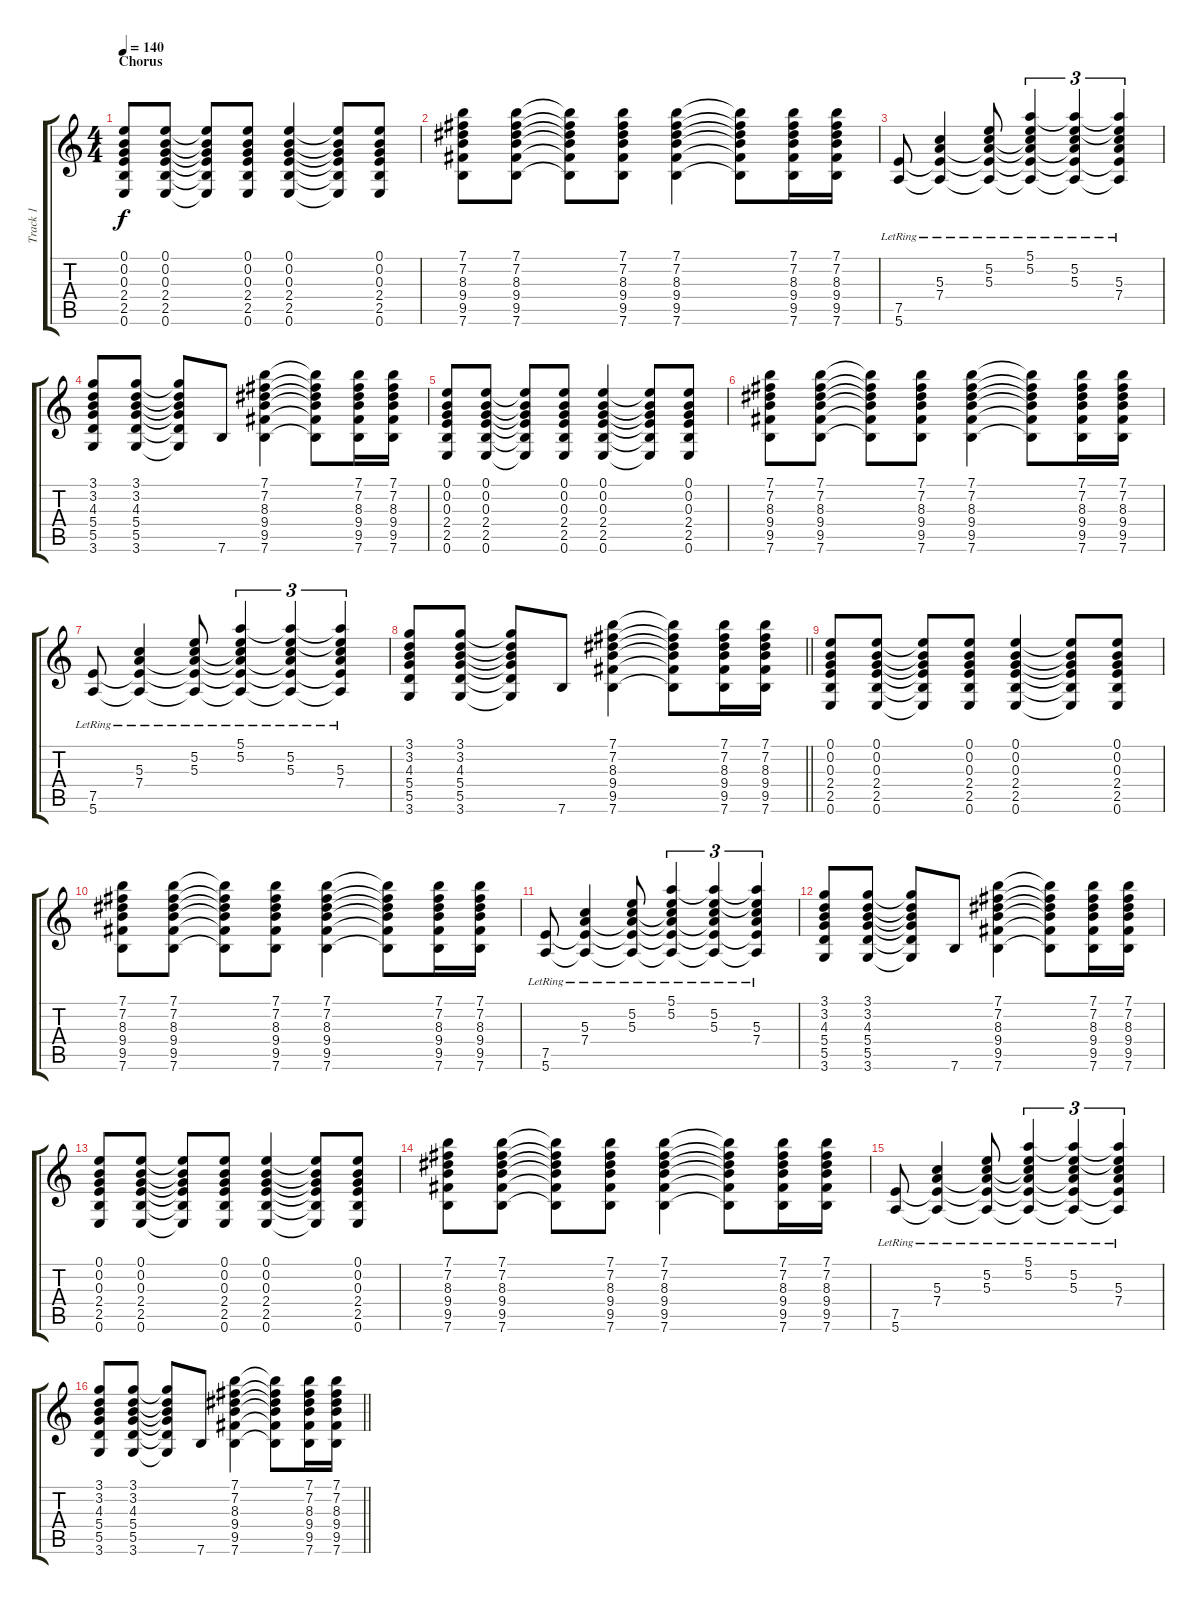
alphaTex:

\track ("Track 1" "Track 1") {instrument distortionguitar}
\staff {score tabs}
\tuning (E4 B3 G3 D3 A2 E2) {hide}
\ts (4 4)
\section ("" "Chorus")
\tempo 140
\clef g2
\ks c
(0.1 0.2 0.3 2.4 2.5 0.6).8{dy f} (0.1 0.2 0.3 2.4 2.5 0.6).8 (0.1{t} 0.2{t} 0.3{t} 2.4{t} 2.5{t} 0.6{t}).8 (0.1 0.2 0.3 2.4 2.5 0.6).8 (0.1 0.2 0.3 2.4 2.5 0.6).4 (0.1{t} 0.2{t} 0.3{t} 2.4{t} 2.5{t} 0.6{t}).8 (0.1 0.2 0.3 2.4 2.5 0.6).8 |
(7.1 7.2 8.3 9.4 9.5 7.6).8 (7.1 7.2 8.3 9.4 9.5 7.6).8 (7.1{t} 7.2{t} 8.3{t} 9.4{t} 9.5{t} 7.6{t}).8 (7.1 7.2 8.3 9.4 9.5 7.6).8 (7.1 7.2 8.3 9.4 9.5 7.6).4 (7.1{t} 7.2{t} 8.3{t} 9.4{t} 9.5{t} 7.6{t}).8 (7.1 7.2 8.3 9.4 9.5 7.6).16 (7.1 7.2 8.3 9.4 9.5 7.6).16 |
(7.5{lr} 5.6{lr}).8 (5.3{lr} 7.4{lr} 7.5{t} 5.6{t}).4 (5.2{lr} 5.3{lr} 7.4{t} 7.5{t} 5.6{t}).8 (5.1{lr} 5.2{lr} 5.3{t} 7.4{t} 7.5{t} 5.6{t}).4{tu (3 2)} (5.1{t} 5.2{lr} 5.3{lr} 7.4{t} 7.5{t} 5.6{t}).4{tu (3 2)} (5.1{t} 5.2{t} 5.3{lr} 7.4{lr} 7.5{t} 5.6{t}).4{tu (3 2)} |
(3.1 3.2 4.3 5.4 5.5 3.6).8 (3.1 3.2 4.3 5.4 5.5 3.6).8 (3.1{t} 3.2{t} 4.3{t} 5.4{t} 5.5{t} 3.6{t}).8 7.6.8 (7.1 7.2 8.3 9.4 9.5 7.6).4 (7.1{t} 7.2{t} 8.3{t} 9.4{t} 9.5{t} 7.6{t}).8 (7.1 7.2 8.3 9.4 9.5 7.6).16 (7.1 7.2 8.3 9.4 9.5 7.6).16 |
(0.1 0.2 0.3 2.4 2.5 0.6).8 (0.1 0.2 0.3 2.4 2.5 0.6).8 (0.1{t} 0.2{t} 0.3{t} 2.4{t} 2.5{t} 0.6{t}).8 (0.1 0.2 0.3 2.4 2.5 0.6).8 (0.1 0.2 0.3 2.4 2.5 0.6).4 (0.1{t} 0.2{t} 0.3{t} 2.4{t} 2.5{t} 0.6{t}).8 (0.1 0.2 0.3 2.4 2.5 0.6).8 |
(7.1 7.2 8.3 9.4 9.5 7.6).8 (7.1 7.2 8.3 9.4 9.5 7.6).8 (7.1{t} 7.2{t} 8.3{t} 9.4{t} 9.5{t} 7.6{t}).8 (7.1 7.2 8.3 9.4 9.5 7.6).8 (7.1 7.2 8.3 9.4 9.5 7.6).4 (7.1{t} 7.2{t} 8.3{t} 9.4{t} 9.5{t} 7.6{t}).8 (7.1 7.2 8.3 9.4 9.5 7.6).16 (7.1 7.2 8.3 9.4 9.5 7.6).16 |
(7.5{lr} 5.6{lr}).8 (5.3{lr} 7.4{lr} 7.5{t} 5.6{t}).4 (5.2{lr} 5.3{lr} 7.4{t} 7.5{t} 5.6{t}).8 (5.1{lr} 5.2{lr} 5.3{t} 7.4{t} 7.5{t} 5.6{t}).4{tu (3 2)} (5.1{t} 5.2{lr} 5.3{lr} 7.4{t} 7.5{t} 5.6{t}).4{tu (3 2)} (5.1{t} 5.2{t} 5.3{lr} 7.4{lr} 7.5{t} 5.6{t}).4{tu (3 2)} |
\barLineRight lightlight
(3.1 3.2 4.3 5.4 5.5 3.6).8 (3.1 3.2 4.3 5.4 5.5 3.6).8 (3.1{t} 3.2{t} 4.3{t} 5.4{t} 5.5{t} 3.6{t}).8 7.6.8 (7.1 7.2 8.3 9.4 9.5 7.6).4 (7.1{t} 7.2{t} 8.3{t} 9.4{t} 9.5{t} 7.6{t}).8 (7.1 7.2 8.3 9.4 9.5 7.6).16 (7.1 7.2 8.3 9.4 9.5 7.6).16 |
(0.1 0.2 0.3 2.4 2.5 0.6).8 (0.1 0.2 0.3 2.4 2.5 0.6).8 (0.1{t} 0.2{t} 0.3{t} 2.4{t} 2.5{t} 0.6{t}).8 (0.1 0.2 0.3 2.4 2.5 0.6).8 (0.1 0.2 0.3 2.4 2.5 0.6).4 (0.1{t} 0.2{t} 0.3{t} 2.4{t} 2.5{t} 0.6{t}).8 (0.1 0.2 0.3 2.4 2.5 0.6).8 |
(7.1 7.2 8.3 9.4 9.5 7.6).8 (7.1 7.2 8.3 9.4 9.5 7.6).8 (7.1{t} 7.2{t} 8.3{t} 9.4{t} 9.5{t} 7.6{t}).8 (7.1 7.2 8.3 9.4 9.5 7.6).8 (7.1 7.2 8.3 9.4 9.5 7.6).4 (7.1{t} 7.2{t} 8.3{t} 9.4{t} 9.5{t} 7.6{t}).8 (7.1 7.2 8.3 9.4 9.5 7.6).16 (7.1 7.2 8.3 9.4 9.5 7.6).16 |
(7.5{lr} 5.6{lr}).8 (5.3{lr} 7.4{lr} 7.5{t} 5.6{t}).4 (5.2{lr} 5.3{lr} 7.4{t} 7.5{t} 5.6{t}).8 (5.1{lr} 5.2{lr} 5.3{t} 7.4{t} 7.5{t} 5.6{t}).4{tu (3 2)} (5.1{t} 5.2{lr} 5.3{lr} 7.4{t} 7.5{t} 5.6{t}).4{tu (3 2)} (5.1{t} 5.2{t} 5.3{lr} 7.4{lr} 7.5{t} 5.6{t}).4{tu (3 2)} |
(3.1 3.2 4.3 5.4 5.5 3.6).8 (3.1 3.2 4.3 5.4 5.5 3.6).8 (3.1{t} 3.2{t} 4.3{t} 5.4{t} 5.5{t} 3.6{t}).8 7.6.8 (7.1 7.2 8.3 9.4 9.5 7.6).4 (7.1{t} 7.2{t} 8.3{t} 9.4{t} 9.5{t} 7.6{t}).8 (7.1 7.2 8.3 9.4 9.5 7.6).16 (7.1 7.2 8.3 9.4 9.5 7.6).16 |
(0.1 0.2 0.3 2.4 2.5 0.6).8 (0.1 0.2 0.3 2.4 2.5 0.6).8 (0.1{t} 0.2{t} 0.3{t} 2.4{t} 2.5{t} 0.6{t}).8 (0.1 0.2 0.3 2.4 2.5 0.6).8 (0.1 0.2 0.3 2.4 2.5 0.6).4 (0.1{t} 0.2{t} 0.3{t} 2.4{t} 2.5{t} 0.6{t}).8 (0.1 0.2 0.3 2.4 2.5 0.6).8 |
(7.1 7.2 8.3 9.4 9.5 7.6).8 (7.1 7.2 8.3 9.4 9.5 7.6).8 (7.1{t} 7.2{t} 8.3{t} 9.4{t} 9.5{t} 7.6{t}).8 (7.1 7.2 8.3 9.4 9.5 7.6).8 (7.1 7.2 8.3 9.4 9.5 7.6).4 (7.1{t} 7.2{t} 8.3{t} 9.4{t} 9.5{t} 7.6{t}).8 (7.1 7.2 8.3 9.4 9.5 7.6).16 (7.1 7.2 8.3 9.4 9.5 7.6).16 |
(7.5{lr} 5.6{lr}).8 (5.3{lr} 7.4{lr} 7.5{t} 5.6{t}).4 (5.2{lr} 5.3{lr} 7.4{t} 7.5{t} 5.6{t}).8 (5.1{lr} 5.2{lr} 5.3{t} 7.4{t} 7.5{t} 5.6{t}).4{tu (3 2)} (5.1{t} 5.2{lr} 5.3{lr} 7.4{t} 7.5{t} 5.6{t}).4{tu (3 2)} (5.1{t} 5.2{t} 5.3{lr} 7.4{lr} 7.5{t} 5.6{t}).4{tu (3 2)} |
\barLineRight lightlight
(3.1 3.2 4.3 5.4 5.5 3.6).8 (3.1 3.2 4.3 5.4 5.5 3.6).8 (3.1{t} 3.2{t} 4.3{t} 5.4{t} 5.5{t} 3.6{t}).8 7.6.8 (7.1 7.2 8.3 9.4 9.5 7.6).4 (7.1{t} 7.2{t} 8.3{t} 9.4{t} 9.5{t} 7.6{t}).8 (7.1 7.2 8.3 9.4 9.5 7.6).16 (7.1 7.2 8.3 9.4 9.5 7.6).16
